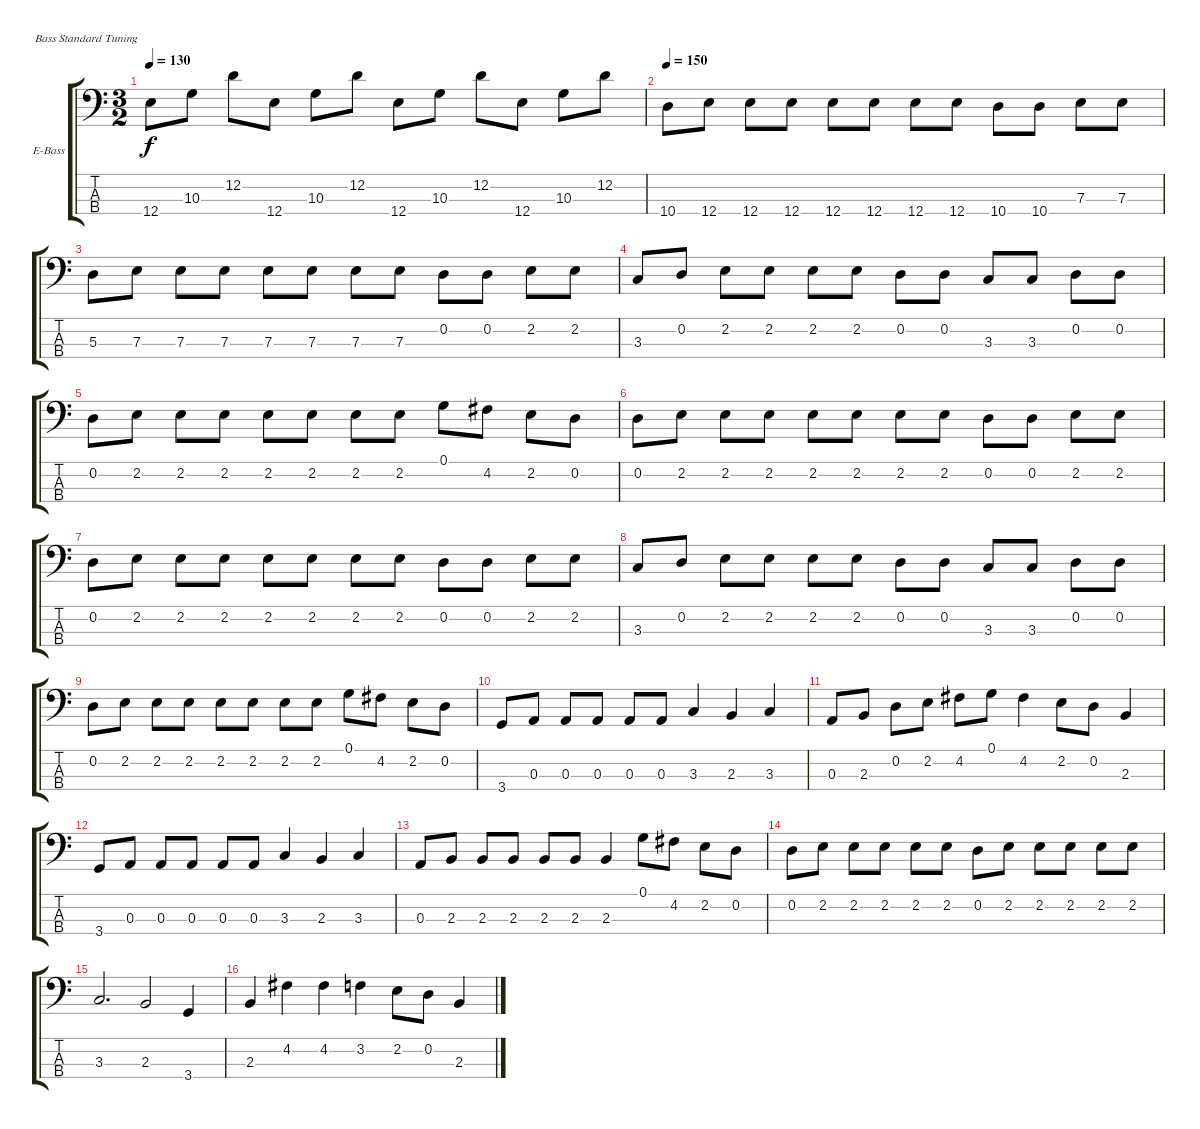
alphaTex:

\bracketExtendMode groupsimilarinstruments
\firstSystemTrackNameOrientation horizontal
\otherSystemsTrackNameOrientation horizontal
\track ("Бас 1" "E-Bass") {instrument slapbass1}
\staff {score tabs}
\tuning (G2 D2 A1 E1)
\ts (3 2)
\tempo 130
\clef f4
\ks c
12.4.8{dy f} 10.3.8 12.2.8 12.4.8 10.3.8 12.2.8 12.4.8 10.3.8 12.2.8 12.4.8 10.3.8 12.2.8 |
\tempo 150
10.4.8 12.4.8 12.4.8 12.4.8 12.4.8 12.4.8 12.4.8 12.4.8 10.4.8 10.4.8 7.3.8 7.3.8 |
5.3.8 7.3.8 7.3.8 7.3.8 7.3.8 7.3.8 7.3.8 7.3.8 0.2.8 0.2.8 2.2.8 2.2.8 |
3.3.8 0.2.8 2.2.8 2.2.8 2.2.8 2.2.8 0.2.8 0.2.8 3.3.8 3.3.8 0.2.8 0.2.8 |
0.2.8 2.2.8 2.2.8 2.2.8 2.2.8 2.2.8 2.2.8 2.2.8 0.1.8 4.2.8 2.2.8 0.2.8 |
0.2.8 2.2.8 2.2.8 2.2.8 2.2.8 2.2.8 2.2.8 2.2.8 0.2.8 0.2.8 2.2.8 2.2.8 |
0.2.8 2.2.8 2.2.8 2.2.8 2.2.8 2.2.8 2.2.8 2.2.8 0.2.8 0.2.8 2.2.8 2.2.8 |
3.3.8 0.2.8 2.2.8 2.2.8 2.2.8 2.2.8 0.2.8 0.2.8 3.3.8 3.3.8 0.2.8 0.2.8 |
0.2.8 2.2.8 2.2.8 2.2.8 2.2.8 2.2.8 2.2.8 2.2.8 0.1.8 4.2.8 2.2.8 0.2.8 |
3.4.8 0.3.8 0.3.8 0.3.8 0.3.8 0.3.8 3.3.4 2.3.4 3.3.4 |
0.3.8 2.3.8 0.2.8 2.2.8 4.2.8 0.1.8 4.2.4 2.2.8 0.2.8 2.3.4 |
3.4.8 0.3.8 0.3.8 0.3.8 0.3.8 0.3.8 3.3.4 2.3.4 3.3.4 |
0.3.8 2.3.8 2.3.8 2.3.8 2.3.8 2.3.8 2.3.4 0.1.8 4.2.8 2.2.8 0.2.8 |
0.2.8 2.2.8 2.2.8 2.2.8 2.2.8 2.2.8 0.2.8 2.2.8 2.2.8 2.2.8 2.2.8 2.2.8 |
3.3.2{d} 2.3.2 3.4.4 |
2.3.4 4.2.4 4.2.4 3.2.4 2.2.8 0.2.8 2.3.4
